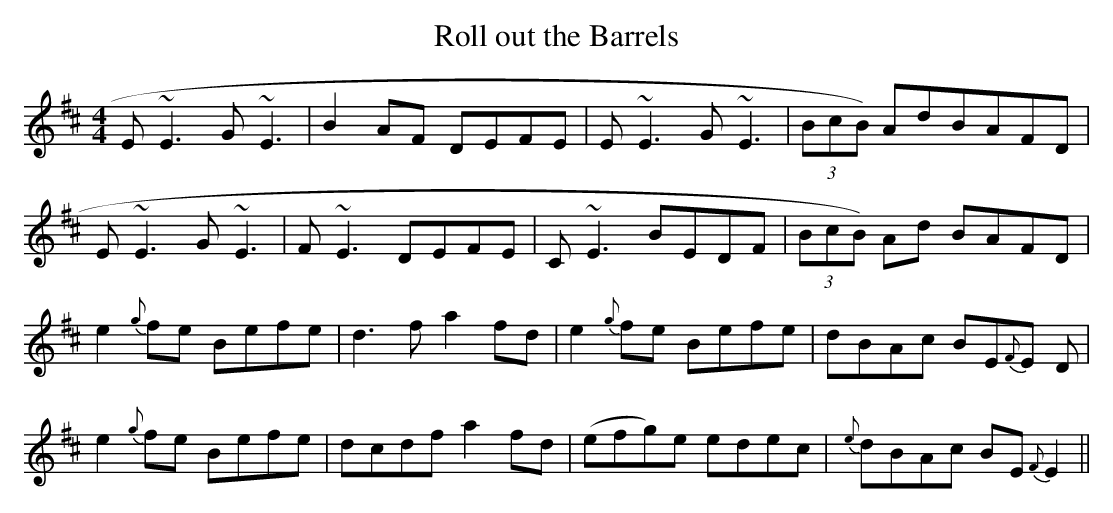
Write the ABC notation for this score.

X:1
T:Roll out the Barrels
M:4/4
L:1/8
K:D
E ~E3 G~E3 | B2AF DEFE | E~E3 G~E3 | (3BcB) AdBAFD |
E ~E3 G~E3 | F~E3 DEFE | C~E3 BEDF | (3BcB) Ad BAFD |
e2 {g}fe Befe | d3f a2 fd | e2 {g}fe Befe | dBAc BE{F}E D |
e2 {g}fe Befe | dcdf a2 fd | (efg)e edec | {e}dBAc BE{F}E2 ||
